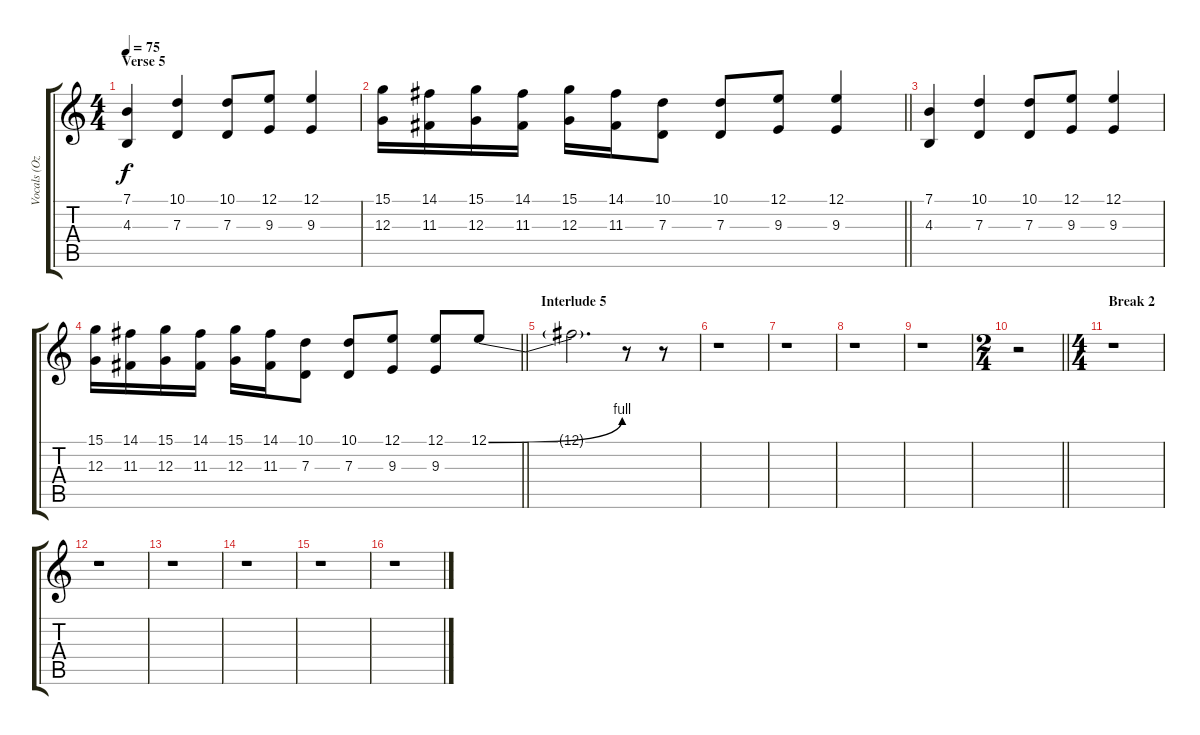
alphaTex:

\track ("Vocals (Ozzy Osbourne)" "Vocals (Oz") {instrument tuba}
\staff {score tabs}
\tuning (E4 B3 G3 D3 A2 E2) {hide}
\ts (4 4)
\section ("" "Verse 5")
\tempo 75
\clef g2
\ks c
(7.1 4.3).4{dy f} (10.1 7.3).4 (10.1 7.3).8 (12.1 9.3).8 (12.1 9.3).4 |
\barLineRight lightlight
(15.1 12.3).16 (14.1 11.3).16 (15.1 12.3).16 (14.1 11.3).16 (15.1 12.3).16 (14.1 11.3).16 (10.1 7.3).8 (10.1 7.3).8 (12.1 9.3).8 (12.1 9.3).4 |
(7.1 4.3).4 (10.1 7.3).4 (10.1 7.3).8 (12.1 9.3).8 (12.1 9.3).4 |
\barLineRight lightlight
(15.1 12.3).16 (14.1 11.3).16 (15.1 12.3).16 (14.1 11.3).16 (15.1 12.3).16 (14.1 11.3).16 (10.1 7.3).8 (10.1 7.3).8 (12.1 9.3).8 (12.1 9.3).8 12.1{be (bend 0 0 60 4)}.8 |
\section ("" "Interlude 5")
12.1{t}.2{d} r.8 r.8 |
r.1 |
r.1 |
r.1 |
r.1 |
\ts (2 4)
\barLineRight lightlight
r.2 |
\ts (4 4)
\section ("" "Break 2")
r.1 |
r.1 |
r.1 |
r.1 |
r.1 |
r.1
